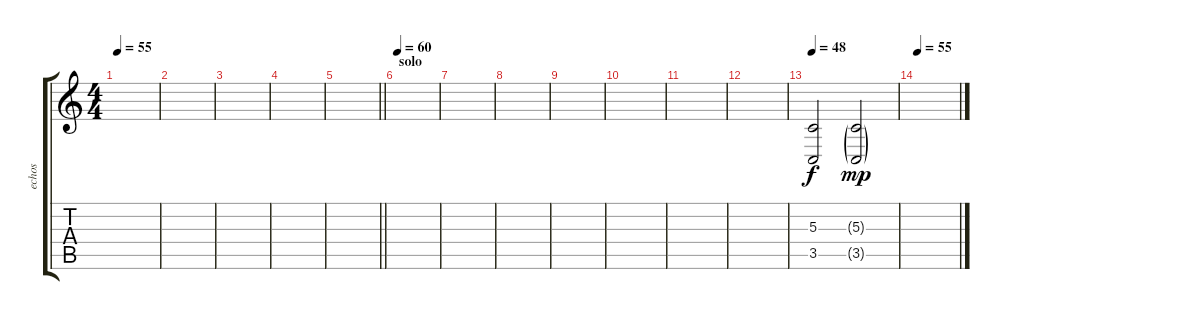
\track ("echos" "echos") {instrument seashore}
\staff {score tabs}
\tuning (E4 B3 G3 D3 A2 E2) {hide}
\ts (4 4)
\tempo 55
\clef g2
\ks c
|
|
|
|
\barLineRight lightlight
|
\section ("" "solo")
\tempo 56
\tempo 60
|
|
|
|
|
|
|
\tempo 48
(5.3 3.5).2 (5.3{g} 3.5{g}).2{dy mp} |
\tempo 55
